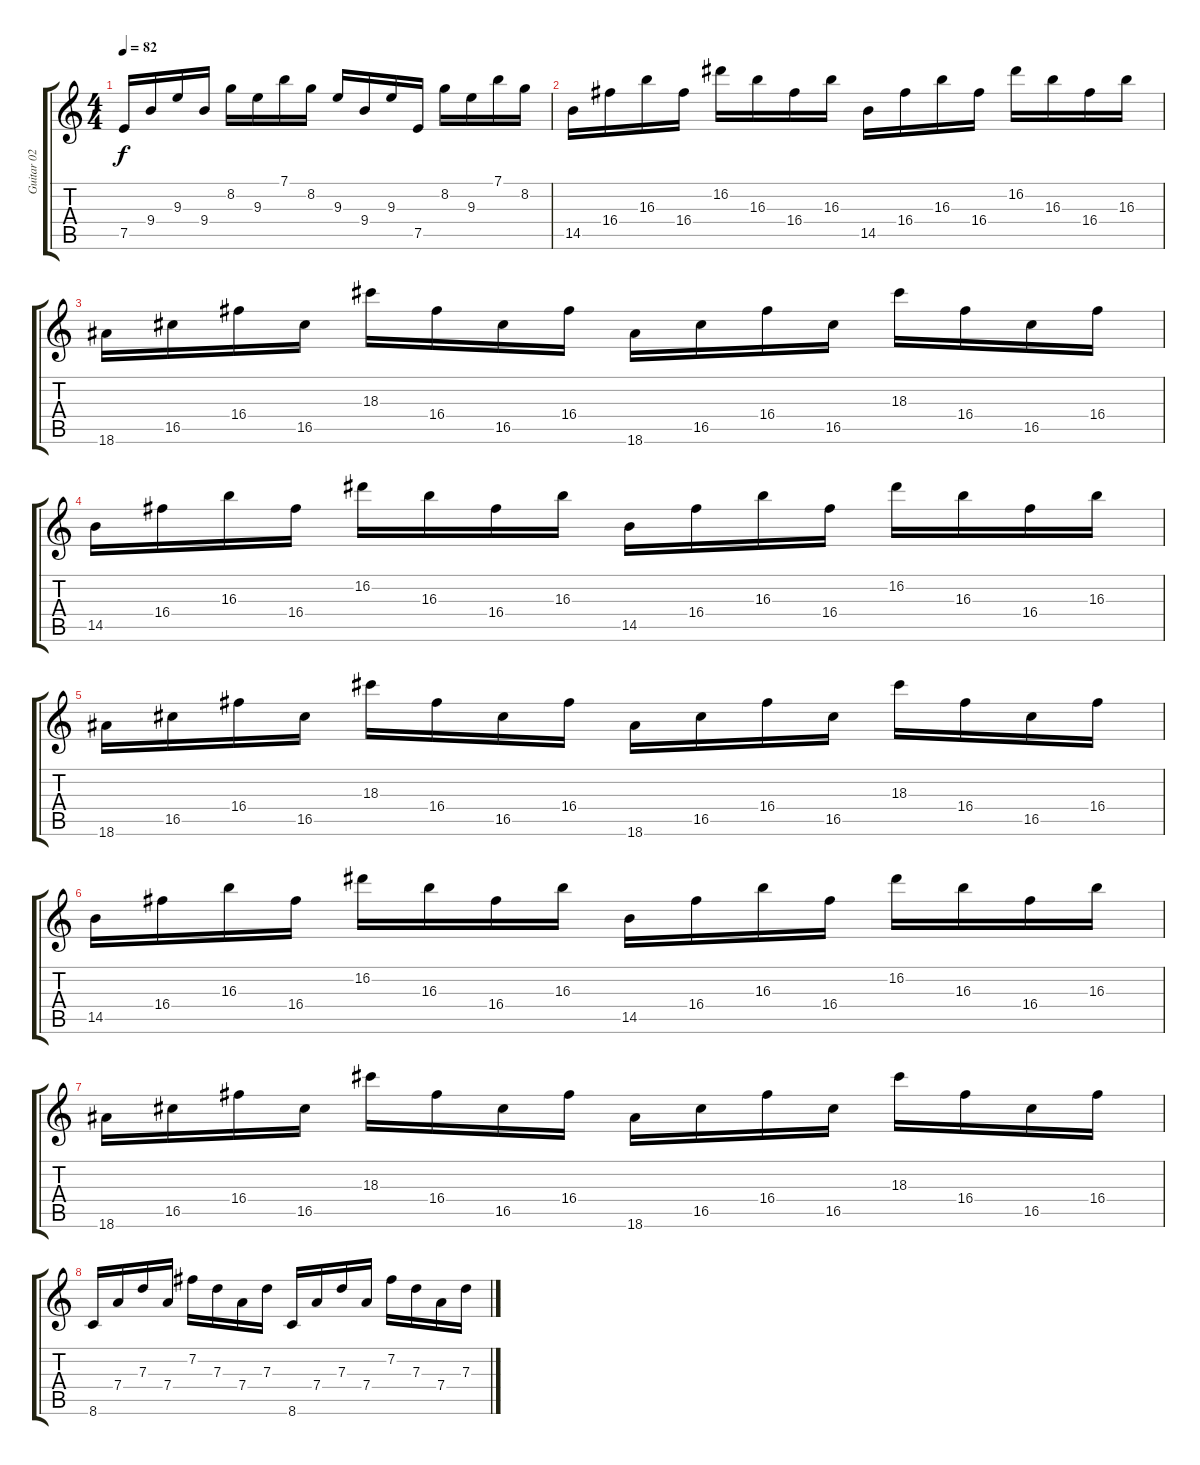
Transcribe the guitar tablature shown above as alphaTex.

\track ("Guitar 02" "Guitar 02") {instrument acousticguitarnylon}
\staff {score tabs}
\tuning (E4 B3 G3 D3 A2 E2) {hide}
\ts (4 4)
\tempo 82
\clef g2
\ks c
7.5.16{dy f} 9.4.16 9.3.16 9.4.16 8.2.16 9.3.16 7.1.16 8.2.16 9.3.16 9.4.16 9.3.16 7.5.16 8.2.16 9.3.16 7.1.16 8.2.16 |
14.5.16 16.4.16 16.3.16 16.4.16 16.2.16 16.3.16 16.4.16 16.3.16 14.5.16 16.4.16 16.3.16 16.4.16 16.2.16 16.3.16 16.4.16 16.3.16 |
18.6.16 16.5.16 16.4.16 16.5.16 18.3.16 16.4.16 16.5.16 16.4.16 18.6.16 16.5.16 16.4.16 16.5.16 18.3.16 16.4.16 16.5.16 16.4.16 |
14.5.16 16.4.16 16.3.16 16.4.16 16.2.16 16.3.16 16.4.16 16.3.16 14.5.16 16.4.16 16.3.16 16.4.16 16.2.16 16.3.16 16.4.16 16.3.16 |
18.6.16 16.5.16 16.4.16 16.5.16 18.3.16 16.4.16 16.5.16 16.4.16 18.6.16 16.5.16 16.4.16 16.5.16 18.3.16 16.4.16 16.5.16 16.4.16 |
14.5.16 16.4.16 16.3.16 16.4.16 16.2.16 16.3.16 16.4.16 16.3.16 14.5.16 16.4.16 16.3.16 16.4.16 16.2.16 16.3.16 16.4.16 16.3.16 |
18.6.16 16.5.16 16.4.16 16.5.16 18.3.16 16.4.16 16.5.16 16.4.16 18.6.16 16.5.16 16.4.16 16.5.16 18.3.16 16.4.16 16.5.16 16.4.16 |
8.6.16 7.4.16 7.3.16 7.4.16 7.2.16 7.3.16 7.4.16 7.3.16 8.6.16 7.4.16 7.3.16 7.4.16 7.2.16 7.3.16 7.4.16 7.3.16
